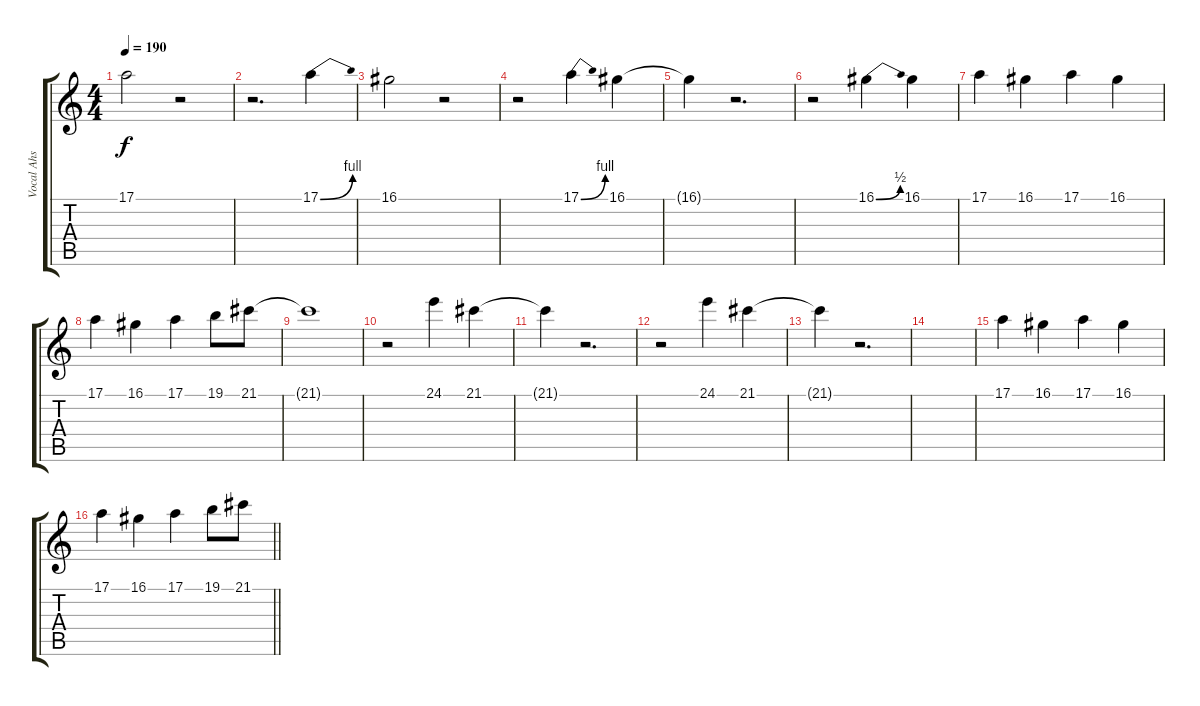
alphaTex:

\track ("Vocal Ahs" "Vocal Ahs") {instrument clarinet}
\staff {score tabs}
\tuning (E4 B3 G3 D3 A2 E2) {hide}
\ts (4 4)
\tempo 190
\clef g2
\ks c
17.1.2{dy f} r.2 |
r.2{d} 17.1{be (bend 0 0 60 4)}.4 |
16.1.2 r.2 |
r.2 17.1{be (bend 0 0 60 4)}.4 16.1.4 |
16.1{t}.4 r.2{d} |
r.2 16.1{be (bend 0 0 60 2)}.4 16.1.4 |
17.1.4 16.1.4 17.1.4 16.1.4 |
17.1.4 16.1.4 17.1.4 19.1.8 21.1.8 |
21.1{t}.1 |
r.2 24.1.4 21.1.4 |
21.1{t}.4 r.2{d} |
r.2 24.1.4 21.1.4 |
21.1{t}.4 r.2{d} |
|
17.1.4 16.1.4 17.1.4 16.1.4 |
\barLineRight lightlight
17.1.4 16.1.4 17.1.4 19.1.8 21.1.8
